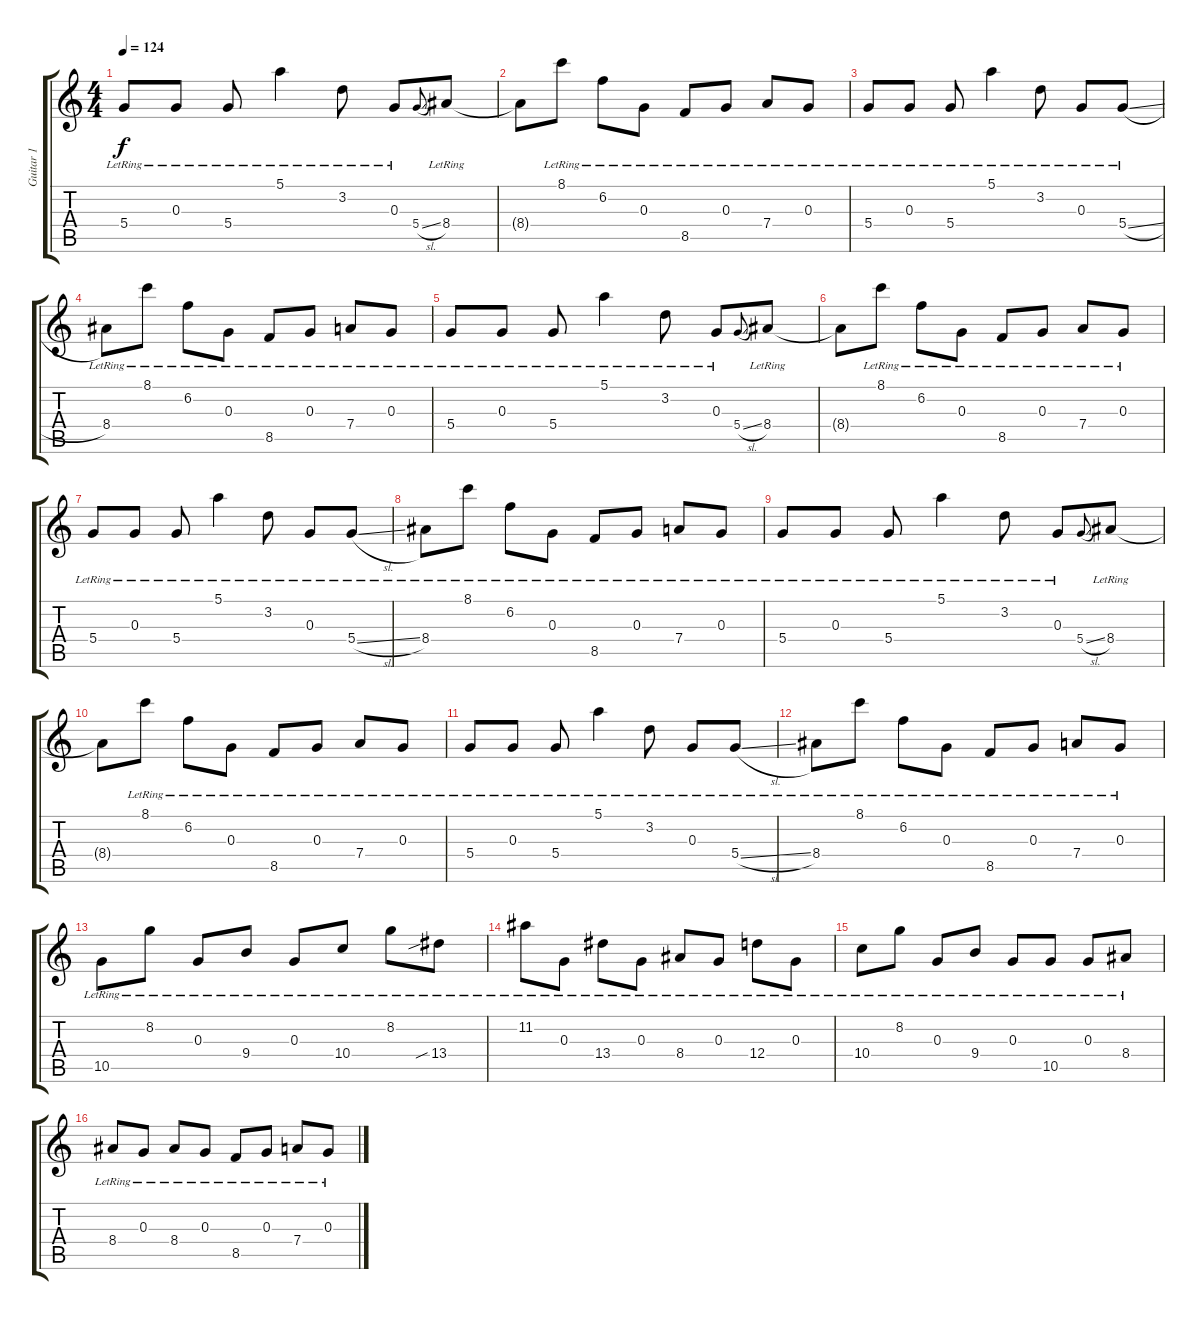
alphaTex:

\track ("Guitar 1" "Guitar 1") {instrument acousticguitarsteel}
\staff {score tabs}
\tuning (E4 B3 G3 D3 A2 E2) {hide}
\ts (4 4)
\tempo 124
\clef g2
\ks c
5.4{lr}.8{dy f} 0.3{lr}.8 5.4{lr}.8 5.1{lr}.4 3.2{lr}.8 0.3{lr}.8 5.4{sl}.8{gr onbeat} 8.4{lr}.8 |
8.4{t}.8 8.1{lr}.8 6.2{lr}.8 0.3{lr}.8 8.5{lr}.8 0.3{lr}.8 7.4{lr}.8 0.3{lr}.8 |
5.4{lr}.8 0.3{lr}.8 5.4{lr}.8 5.1{lr}.4 3.2{lr}.8 0.3{lr}.8 5.4{sl lr}.8 |
8.4{lr}.8 8.1{lr}.8 6.2{lr}.8 0.3{lr}.8 8.5{lr}.8 0.3{lr}.8 7.4{lr}.8 0.3{lr}.8 |
5.4{lr}.8 0.3{lr}.8 5.4{lr}.8 5.1{lr}.4 3.2{lr}.8 0.3{lr}.8 5.4{sl}.8{gr onbeat} 8.4{lr}.8 |
8.4{t}.8 8.1{lr}.8 6.2{lr}.8 0.3{lr}.8 8.5{lr}.8 0.3{lr}.8 7.4{lr}.8 0.3{lr}.8 |
5.4{lr}.8 0.3{lr}.8 5.4{lr}.8 5.1{lr}.4 3.2{lr}.8 0.3{lr}.8 5.4{sl lr}.8 |
8.4{lr}.8 8.1{lr}.8 6.2{lr}.8 0.3{lr}.8 8.5{lr}.8 0.3{lr}.8 7.4{lr}.8 0.3{lr}.8 |
5.4{lr}.8 0.3{lr}.8 5.4{lr}.8 5.1{lr}.4 3.2{lr}.8 0.3{lr}.8 5.4{sl}.8{gr onbeat} 8.4{lr}.8 |
8.4{t}.8 8.1{lr}.8 6.2{lr}.8 0.3{lr}.8 8.5{lr}.8 0.3{lr}.8 7.4{lr}.8 0.3{lr}.8 |
5.4{lr}.8 0.3{lr}.8 5.4{lr}.8 5.1{lr}.4 3.2{lr}.8 0.3{lr}.8 5.4{sl lr}.8 |
8.4{lr}.8 8.1{lr}.8 6.2{lr}.8 0.3{lr}.8 8.5{lr}.8 0.3{lr}.8 7.4{lr}.8 0.3{lr}.8 |
10.5{lr}.8 8.2{lr}.8 0.3{lr}.8 9.4{lr}.8 0.3{lr}.8 10.4{lr}.8 8.2{lr}.8 13.4{sib lr}.8 |
11.2{lr}.8 0.3{lr}.8 13.4{lr}.8 0.3{lr}.8 8.4{lr}.8 0.3{lr}.8 12.4{lr}.8 0.3{lr}.8 |
10.4{lr}.8 8.2{lr}.8 0.3{lr}.8 9.4{lr}.8 0.3{lr}.8 10.5{lr}.8 0.3{lr}.8 8.4{lr}.8 |
8.4{lr}.8 0.3{lr}.8 8.4{lr}.8 0.3{lr}.8 8.5{lr}.8 0.3{lr}.8 7.4{lr}.8 0.3{lr}.8
